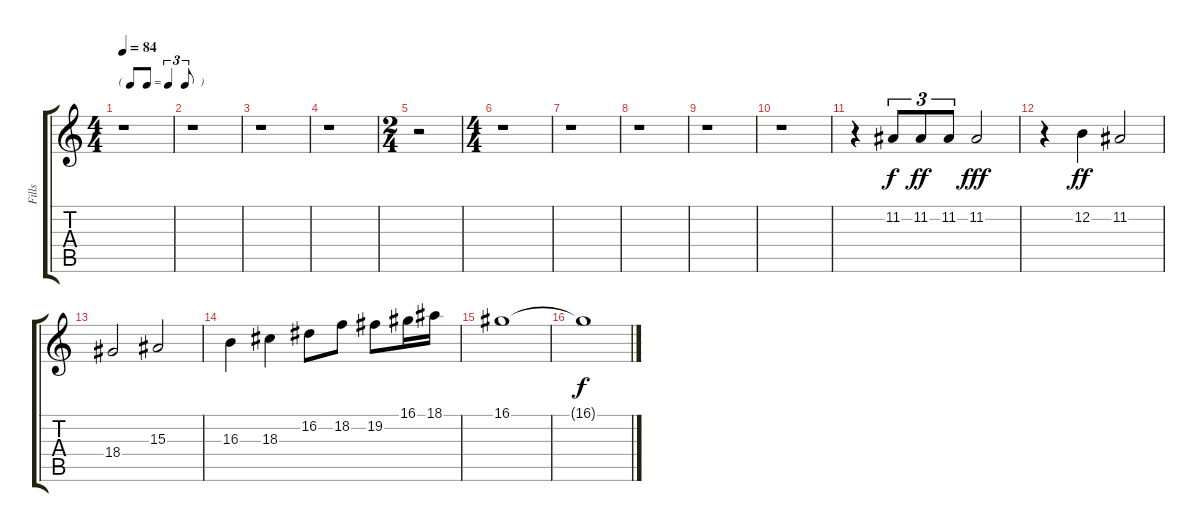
\track ("Fills" "Fills") {instrument guitarfretnoise}
\staff {score tabs}
\tuning (E4 B3 G3 D3 A2 E2) {hide}
\ts (4 4)
\tf triplet8th
\tempo 84
\clef g2
\ks c
r.1{dy f} |
r.1 |
r.1 |
r.1 |
\ts (2 4)
r.2 |
\ts (4 4)
r.1 |
r.1 |
r.1 |
r.1 |
r.1 |
r.4 11.2.8{tu (3 2) volume 16 instrument frenchhorn} 11.2.8{tu (3 2) dy ff} 11.2.8{tu (3 2)} 11.2.2{dy fff} |
r.4 12.2.4{dy ff} 11.2.2 |
18.4.2 15.3.2 |
16.3.4 18.3.4 16.2.8 18.2.8 19.2.8 16.1.16 18.1.16 |
16.1.1 |
16.1{t}.1{dy f}
